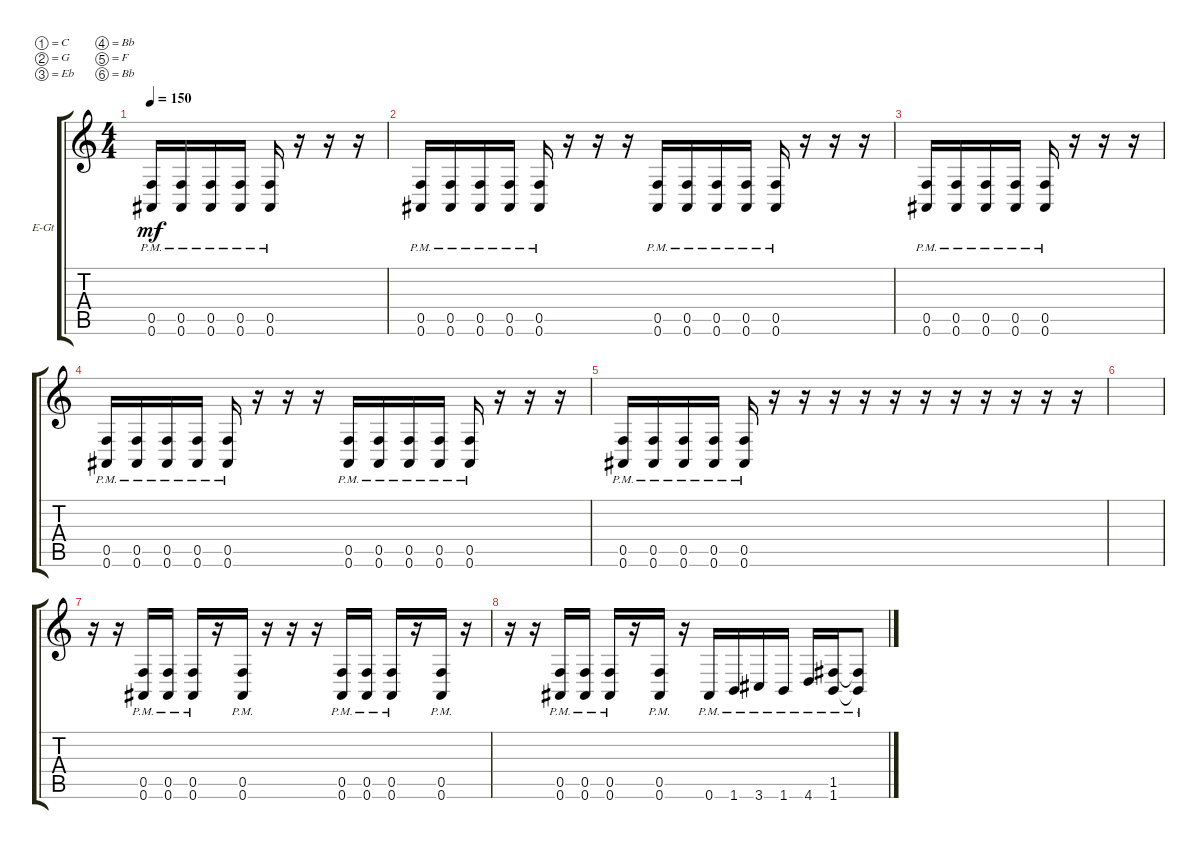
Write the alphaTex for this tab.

\bracketExtendMode groupsimilarinstruments
\firstSystemTrackNameOrientation horizontal
\otherSystemsTrackNameOrientation horizontal
\track ("GTR 2" "E-Gt") {instrument overdrivenguitar}
\staff {score tabs}
\tuning (C4 G3 Eb3 Bb2 F2 Bb1)
\ts (4 4)
\tempo 150
\clef g2
\ks c
(0.5{pm} 0.6{pm}).16{dy mf} (0.5{pm} 0.6{pm}).16 (0.5{pm} 0.6{pm}).16 (0.5{pm} 0.6{pm}).16 (0.5{pm} 0.6{pm}).16 r.16 r.16 r.16 |
(0.5{pm} 0.6{pm}).16 (0.5{pm} 0.6{pm}).16 (0.5{pm} 0.6{pm}).16 (0.5{pm} 0.6{pm}).16 (0.5{pm} 0.6{pm}).16 r.16 r.16 r.16 (0.5{pm} 0.6{pm}).16 (0.5{pm} 0.6{pm}).16 (0.5{pm} 0.6{pm}).16 (0.5{pm} 0.6{pm}).16 (0.5{pm} 0.6{pm}).16 r.16 r.16 r.16 |
(0.5{pm} 0.6{pm}).16 (0.5{pm} 0.6{pm}).16 (0.5{pm} 0.6{pm}).16 (0.5{pm} 0.6{pm}).16 (0.5{pm} 0.6{pm}).16 r.16 r.16 r.16 |
(0.5{pm} 0.6{pm}).16 (0.5{pm} 0.6{pm}).16 (0.5{pm} 0.6{pm}).16 (0.5{pm} 0.6{pm}).16 (0.5{pm} 0.6{pm}).16 r.16 r.16 r.16 (0.5{pm} 0.6{pm}).16 (0.5{pm} 0.6{pm}).16 (0.5{pm} 0.6{pm}).16 (0.5{pm} 0.6{pm}).16 (0.5{pm} 0.6{pm}).16 r.16 r.16 r.16 |
(0.5{pm} 0.6{pm}).16 (0.5{pm} 0.6{pm}).16 (0.5{pm} 0.6{pm}).16 (0.5{pm} 0.6{pm}).16 (0.5{pm} 0.6{pm}).16 r.16 r.16 r.16 r.16 r.16 r.16 r.16 r.16 r.16 r.16 r.16 |
|
r.16 r.16 (0.6{pm} 0.5{pm}).16 (0.5{pm} 0.6{pm}).16 (0.5{pm} 0.6{pm}).16 r.16 (0.5{pm} 0.6{pm}).16 r.16 r.16 r.16 (0.5{pm} 0.6{pm}).16 (0.5{pm} 0.6{pm}).16 (0.5{pm} 0.6{pm}).16 r.16 (0.5{pm} 0.6{pm}).16 r.16 |
r.16 r.16 (0.5{pm} 0.6{pm}).16 (0.5{pm} 0.6{pm}).16 (0.5{pm} 0.6{pm}).16 r.16 (0.5{pm} 0.6{pm}).16 r.16 0.6{pm}.16 1.6{pm}.16 3.6{pm}.16 1.6{pm}.16 4.6{pm}.16 (1.6{pm} 1.5{pm}).16 (1.5{pm t} 1.6{pm t}).8
